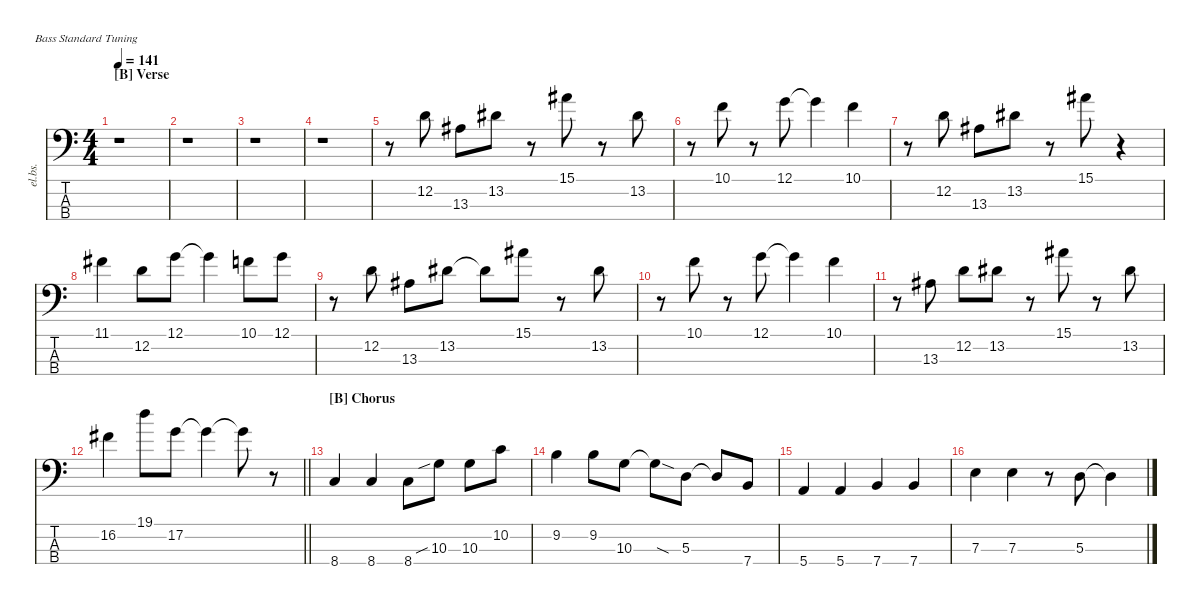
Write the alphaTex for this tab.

\defaultSystemsLayout 4
\hideDynamics
\bracketExtendMode nobrackets
\track ("Electric Bass" "el.bs.") {mute instrument electricbassfinger}
\staff {score tabs}
\tuning (G2 D2 A1 E1)
\ts (4 4)
\section ("B" "Verse")
\tempo 141
\clef f4
\ks c
r.1{dy mf beam Down} |
r.1{beam Down} |
r.1{beam Down} |
r.1{beam Down} |
r.8{beam Down} 12.2.8{beam Down} 13.3{acc #}.8{beam Down} 13.2{acc #}.8{beam Down} r.8{beam Down} 15.1{acc #}.8{beam Down} r.8{beam Down} 13.2{acc #}.8{beam Down} |
r.8{beam Down} 10.1.8{beam Down} r.8{beam Down} 12.1.8{beam Down} 12.1{t}.4{beam Down} 10.1.4{beam Down} |
r.8{beam Down} 12.2.8{beam Down} 13.3{acc #}.8{beam Down} 13.2{acc #}.8{beam Down} r.8{beam Down} 15.1{acc #}.8{beam Down} r.4{beam Down} |
11.1{acc #}.4{beam Down} 12.2.8{beam Down} 12.1.8{beam Down} 12.1{t}.4{beam Down} 10.1.8{beam Down} 12.1.8{beam Down} |
r.8{beam Down} 12.2.8{beam Down} 13.3{acc #}.8{beam Down} 13.2{acc #}.8{beam Down} 13.2{t acc #}.8{beam Down} 15.1{acc #}.8{beam Down} r.8{beam Down} 13.2{acc #}.8{beam Down} |
r.8{beam Down} 10.1.8{beam Down} r.8{beam Down} 12.1.8{beam Down} 12.1{t}.4{beam Down} 10.1.4{beam Down} |
r.8{beam Down} 13.3{acc #}.8{beam Down} 12.2.8{beam Down} 13.2{acc #}.8{beam Down} r.8{beam Down} 15.1{acc #}.8{beam Down} r.8{beam Down} 13.2{acc #}.8{beam Down} |
\barLineRight lightlight
16.2{acc #}.4{beam Down} 19.1.8{beam Down} 17.2.8{beam Down} 17.2{t}.4{beam Down} 17.2{t}.8{beam Down} r.8{beam Down} |
\section ("B" "Chorus")
8.4.4{beam Up} 8.4.4{beam Up} 8.4.8{beam Down} 10.3{sib}.8{beam Down} 10.3.8{beam Down} 10.2.8{beam Down} |
9.2.4{beam Down} 9.2.8{beam Down} 10.3.8{beam Down} 10.3{sod t}.8{beam Down} 5.3.8{beam Down} 5.3{t}.8{beam Up} 7.4.8{beam Up} |
5.4.4{beam Up} 5.4.4{beam Up} 7.4.4{beam Up} 7.4.4{beam Up} |
7.3.4{beam Down} 7.3.4{beam Down} r.8{beam Down} 5.3.8{beam Down} 5.3{t}.4{beam Down}
